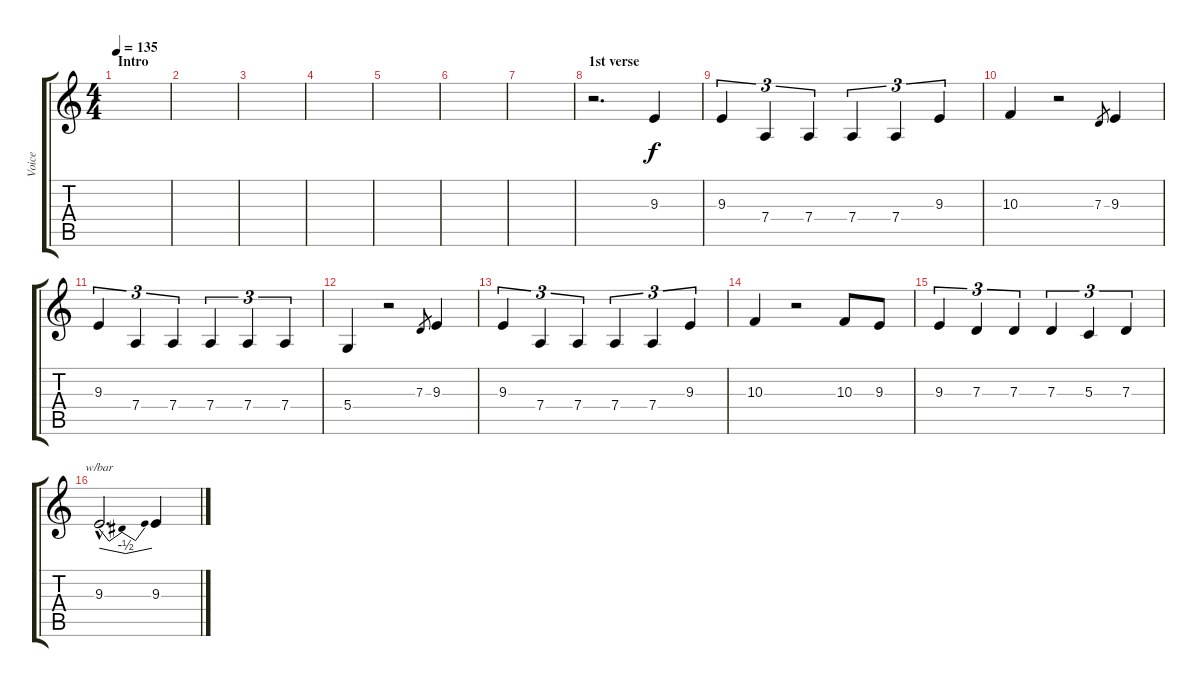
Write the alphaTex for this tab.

\track ("Voice" "Voice") {instrument lead6voice}
\staff {score tabs}
\tuning (E4 B3 G3 D3 A2 E2) {hide}
\ts (4 4)
\section ("" "Intro")
\tempo 135
\clef g2
\ks c
|
|
|
|
|
|
|
\section ("" "1st verse")
r.2{d} 9.3.4 |
9.3.4{tu (3 2)} 7.4.4{tu (3 2)} 7.4.4{tu (3 2)} 7.4.4{tu (3 2)} 7.4.4{tu (3 2)} 9.3.4{tu (3 2)} |
10.3.4 r.2 7.3.8{gr} 9.3.4 |
9.3.4{tu (3 2)} 7.4.4{tu (3 2)} 7.4.4{tu (3 2)} 7.4.4{tu (3 2)} 7.4.4{tu (3 2)} 7.4.4{tu (3 2)} |
5.4.4 r.2 7.3.8{gr} 9.3.4 |
9.3.4{tu (3 2)} 7.4.4{tu (3 2)} 7.4.4{tu (3 2)} 7.4.4{tu (3 2)} 7.4.4{tu (3 2)} 9.3.4{tu (3 2)} |
10.3.4 r.2 10.3.8 9.3.8 |
9.3.4{tu (3 2)} 7.3.4{tu (3 2)} 7.3.4{tu (3 2)} 7.3.4{tu (3 2)} 5.3.4{tu (3 2)} 7.3.4{tu (3 2)} |
9.3{hac}.2{d tbe (dip default 0 0 55 -2 60 0)} 9.3.4
